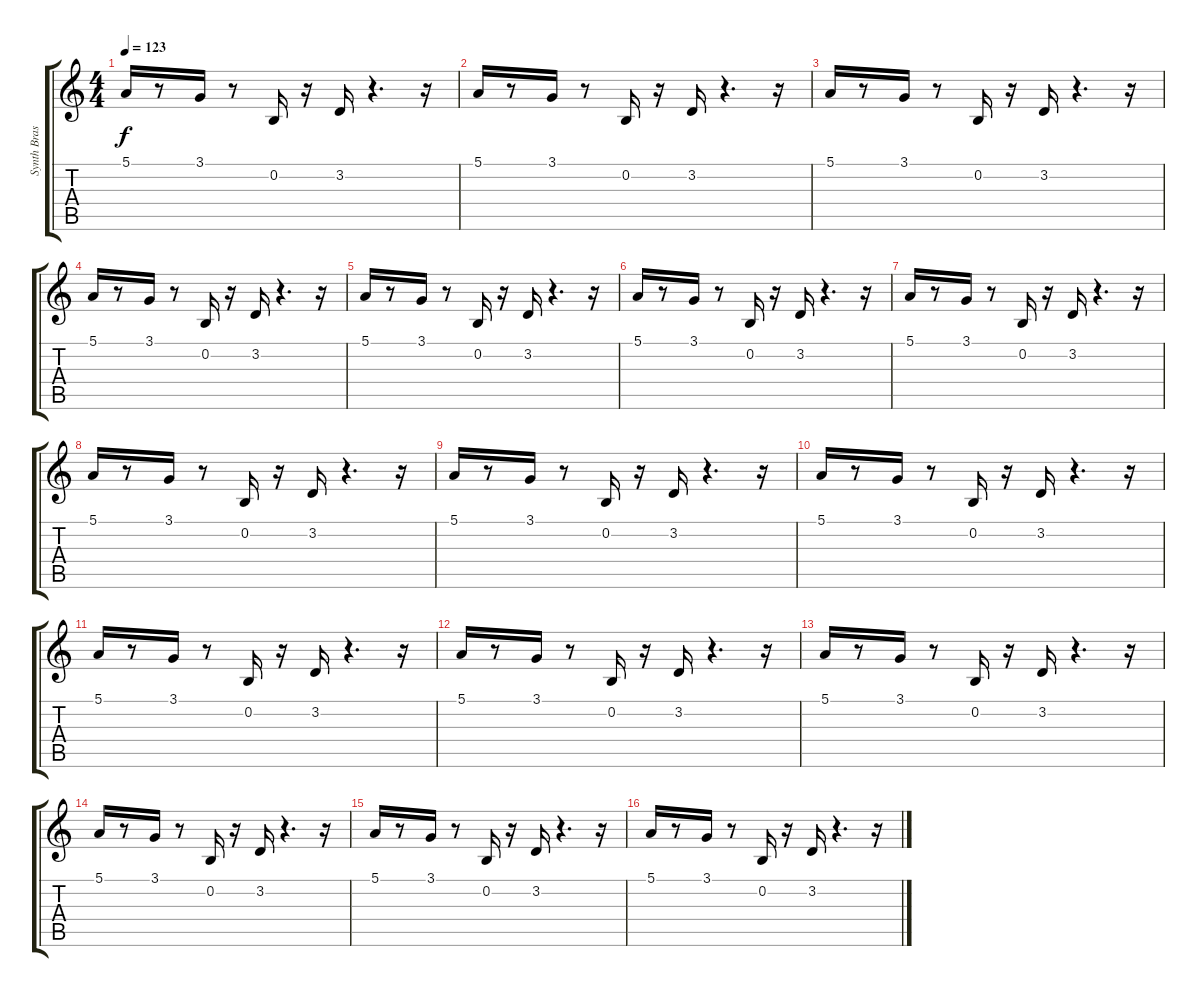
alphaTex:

\track ("Synth Brass 2" "Synth Bras") {instrument synthbrass2}
\staff {score tabs}
\tuning (E4 B3 G3 D3 A2 E2) {hide}
\ts (4 4)
\tempo 123
\clef g2
\ks c
5.1.16{dy f} r.8 3.1.16 r.8 0.2.16 r.16 3.2.16 r.4{d} r.16 |
5.1.16 r.8 3.1.16 r.8 0.2.16 r.16 3.2.16 r.4{d} r.16 |
5.1.16 r.8 3.1.16 r.8 0.2.16 r.16 3.2.16 r.4{d} r.16 |
5.1.16 r.8 3.1.16 r.8 0.2.16 r.16 3.2.16 r.4{d} r.16 |
5.1.16 r.8 3.1.16 r.8 0.2.16 r.16 3.2.16 r.4{d} r.16 |
5.1.16 r.8 3.1.16 r.8 0.2.16 r.16 3.2.16 r.4{d} r.16 |
5.1.16 r.8 3.1.16 r.8 0.2.16 r.16 3.2.16 r.4{d} r.16 |
5.1.16 r.8 3.1.16 r.8 0.2.16 r.16 3.2.16 r.4{d} r.16 |
5.1.16 r.8 3.1.16 r.8 0.2.16 r.16 3.2.16 r.4{d} r.16 |
5.1.16 r.8 3.1.16 r.8 0.2.16 r.16 3.2.16 r.4{d} r.16 |
5.1.16 r.8 3.1.16 r.8 0.2.16 r.16 3.2.16 r.4{d} r.16 |
5.1.16 r.8 3.1.16 r.8 0.2.16 r.16 3.2.16 r.4{d} r.16 |
5.1.16 r.8 3.1.16 r.8 0.2.16 r.16 3.2.16 r.4{d} r.16 |
5.1.16 r.8 3.1.16 r.8 0.2.16 r.16 3.2.16 r.4{d} r.16 |
5.1.16 r.8 3.1.16 r.8 0.2.16 r.16 3.2.16 r.4{d} r.16 |
5.1.16 r.8 3.1.16 r.8 0.2.16 r.16 3.2.16 r.4{d} r.16
